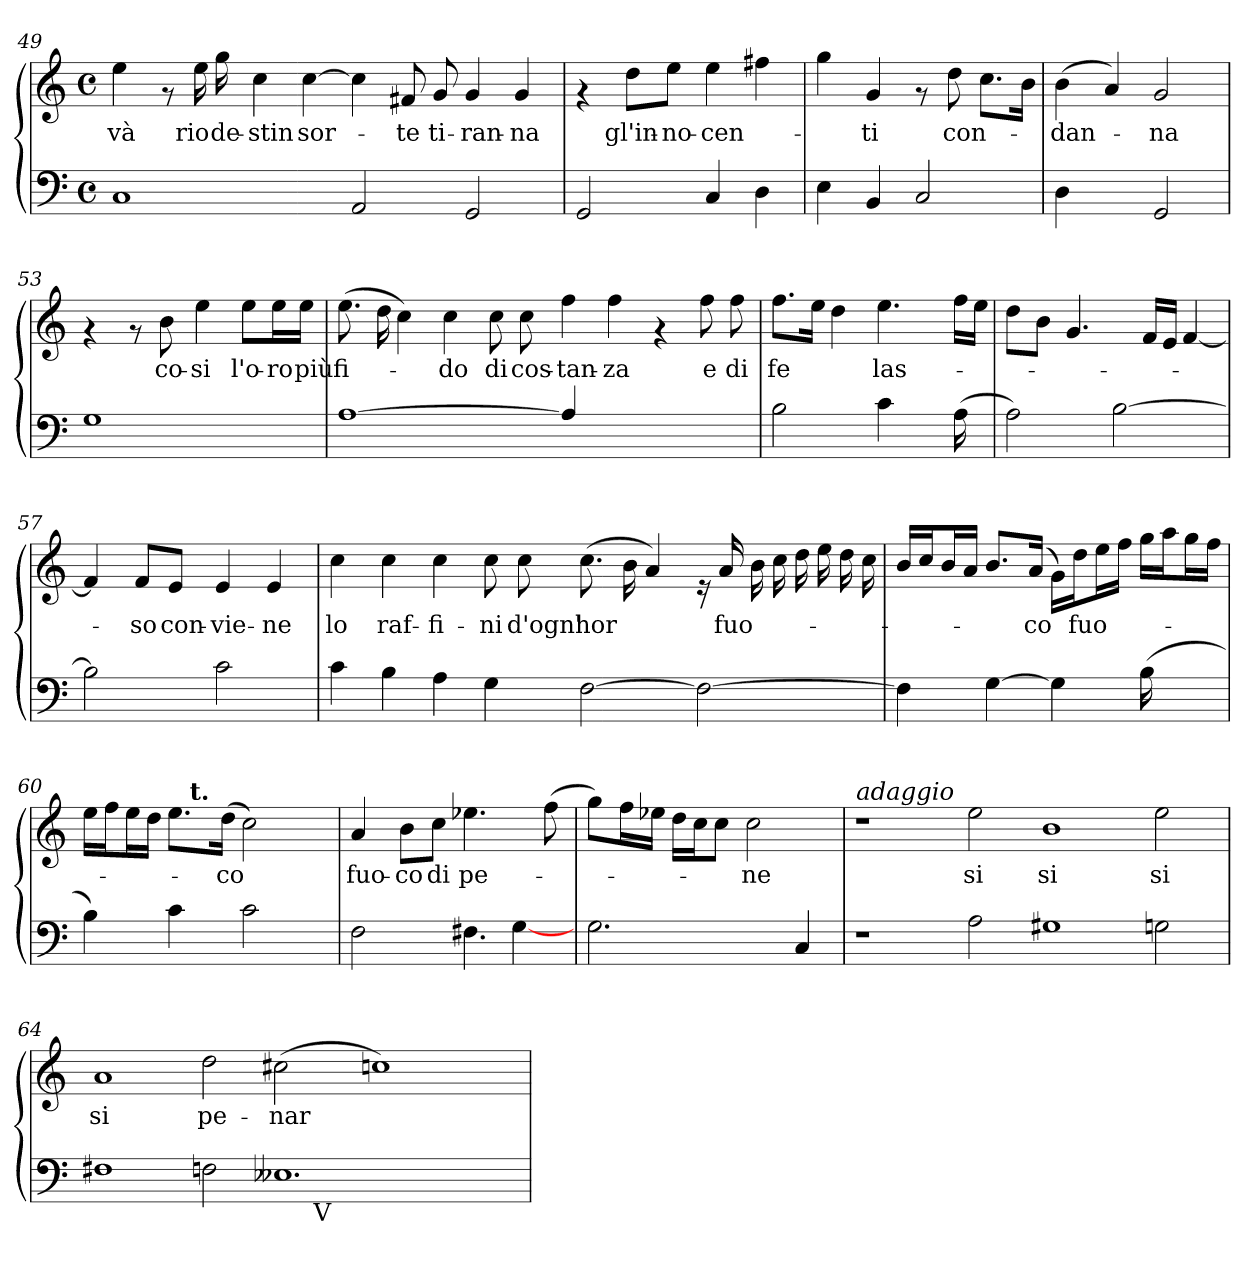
**kern	**kern	**text
*part2	*part1	*part1
*staff2	*staff1	*staff1
*clefF4	*clefG2	*
*ITrd7c12	*	*
*k[]	*k[]	*
*C:	*C:	*
*M4/4	*M4/4	*
*met(c)	*met(c)	*
=49	=49	=49
!	!	!LO:LY:b
1CC	4ee\	và
.	8rf	.
!	!	!LO:LY:b
.	16ee\	rio
!	!	!LO:LY:b
.	16gg\	de-
!	!	!LO:LY:b
.	4cc\	-stin
!	!	!LO:LY:b
.	[>4cc\	sor-
2AAA/	4cc\]	.
!	!	!LO:LY:b
.	8f#X/	-te
!	!	!LO:LY:b
.	8g/	ti-
!	!	!LO:LY:b
2GGG/	4g/	-ran-
!	!	!LO:LY:b
.	4g/	-na
=50	=50	=50
2GGG/	4rf	.
!	!	!LO:LY:b
.	8dd\L	gl'in-
!	!	!LO:LY:b
.	8ee\J	-no-
!	!	!LO:LY:b
4CC/	4ee\	-cen-
4DD\	4ff#X\	.
=51	=51	=51
4EE\	4gg\	.
!	!	!LO:LY:b
4BBB/	4g/	-ti
2CC/	8rf	.
!	!	!LO:LY:b
.	8dd\	con-
.	8.cc\L	.
.	16b\Jk	.
=52	=52	=52
!	!	!LO:LY:b
4DD\	(>4b\	-dan-
4ryy	4a/)	.
!	!	!LO:LY:b
2GGG/	2g/	-na
=53	=53	=53
1GG	4rf	.
.	8rf	.
!	!	!LO:LY:b
.	8b\	co-
!	!	!LO:LY:b
.	4ee\	-si
!	!	!LO:LY:b
.	8ee\L	l'o-
!	!	!LO:LY:b
.	16ee\L	-ro
!	!	!LO:LY:b
.	16ee\JJ	più
!!LO:PB:g=z
=54	=54	=54
!	!	!LO:LY:b
[>1AA	(>8.ee\	fi-
.	16dd\	.
.	4cc\)	.
!	!	!LO:LY:b
.	4cc\	-do
!	!	!LO:LY:b
.	8cc\	di
!	!	!LO:LY:b
.	8cc\	cos-
!	!	!LO:LY:b
4AA/]	4ff\	-tan-
!	!	!LO:LY:b
2.ryy	4ff\	-za
.	4rf	.
!	!	!LO:LY:b
.	8ff\	e
!	!	!LO:LY:b
.	8ff\	di
=55	=55	=55
!	!	!LO:LY:b
2BB\	8.ff\L	fe
.	16ee\Jk	.
.	4dd\	.
!	!	!LO:LY:b
4C\	4.ee\	las-
8ryy	.	.
(>16AA\	16ff\LL	.
16ryy	16ee\JJ	.
=56	=56	=56
2AA\)	8dd\L	.
.	8b\J	.
.	4.g/	.
[>2BB\	.	.
.	16f/LL	.
.	16e/JJ	.
.	[<4f/	.
=57	=57	=57
2BB\]	4f/]	.
!	!	!LO:LY:b
.	8f/L	-so
!	!	!LO:LY:b
.	8e/J	con-
!	!	!LO:LY:b
2C\	4e/	-vie-
!	!	!LO:LY:b
.	4e/	-ne
=58	=58	=58
!	!	!LO:LY:b
4C\	4cc\	lo
!	!	!LO:LY:b
4BB\	4cc\	raf-
!	!	!LO:LY:b
4AA\	4cc\	-fi-
!	!	!LO:LY:b
4GG\	8cc\	-ni
!	!	!LO:LY:b
.	8cc\	d'ogn'
!	!	!LO:LY:b
[>2FF\	(>8.cc\	hor
.	16b\	.
.	4a/)	.
2FF\_	16re	.
!	!	!LO:LY:b
.	16a/	fuo-
.	16b\	.
.	16cc\	.
.	16dd\	.
.	16ee\	.
.	16dd\	.
.	16cc\	.
!!LO:LB:g=z
=59	=59	=59
4FF\]	16b/LL	.
.	16cc/J	.
.	16b/L	.
.	16a/JJ	.
[>4GG\	8.b/L	.
!	!	!LO:LY:b
.	(<16a/Jk	-co
4GG\]	16g\LL)	.
!	!	!LO:LY:b
.	16dd\J	fuo-
.	16ee\L	.
.	16ff\JJ	.
(>16BB\	16gg\LL	.
8.ryy	16aa\J	.
.	16gg\L	.
.	16ff\JJ	.
=60	=60	=60
*	*^	*
4BB\)	16ee\LL	4ryy	.
.	16ff\J	.	.
.	16ee\L	.	.
.	16dd\JJ	.	.
4C\	8.ee\L	16ryy	.
!	!	!LO:TX:a:B:t=t.	!
.	.	2ryy	.
!	!	!	!LO:LY:b
.	(>16dd\Jk	.	-co
2C\	2cc\)	.	.
.	.	8.ryy	.
=61	=61	=61	=61
*^	*	*	*
!	!	!	!	!LO:LY:b
*	*	*v	*v	*
2FF\	2.ryy	4a/	fuo-
!	!	!	!LO:LY:b
.	.	8b\L	-co
!	!	!	!LO:LY:b
.	.	8cc\J	di
!	!	!	!LO:LY:b
4.FF#X\	.	4.ee-X\	pe-
.	[>4GG\	.	.
8ryy	.	(>8ff\	.
*v	*v	*	*
=62	=62	=62
2.GG\	8gg\L)	.
.	16ff\L	.
.	16ee-X\JJ	.
.	16dd\LL	.
.	16cc\J	.
.	8cc\J	.
!	!	!LO:LY:b
.	2cc\	-ne
4CC/	.	.
!!LO:LB:g=z
=63	=63	=63
!	!LO:TX:a:i:t=adaggio	!
1r	1r	.
!	!	!LO:LY:b
2AA\	2ee\	si
!	!	!LO:LY:b
1GG#X	1b	si
!	!	!LO:LY:b
2GGn\	2ee\	si
=64	=64	=64
!	!	!LO:LY:b
*^	*	*
1FF#X	1ryy	1a	si
!	!	!	!LO:LY:b
2FFn\	2ryy	2dd\	pe-
!	!	!	!LO:LY:b
1.EE--i	8ryy	(>2cc#X\	-nar
.	64ryy	.	.
!	!LO:TX:b:t=V	!	!
.	1ryy	.	.
.	.	1ccn)	.
.	4ryy	.	.
.	16..ryy	.	.
*v	*v	*	*
=	=	=
*-	*-	*-
